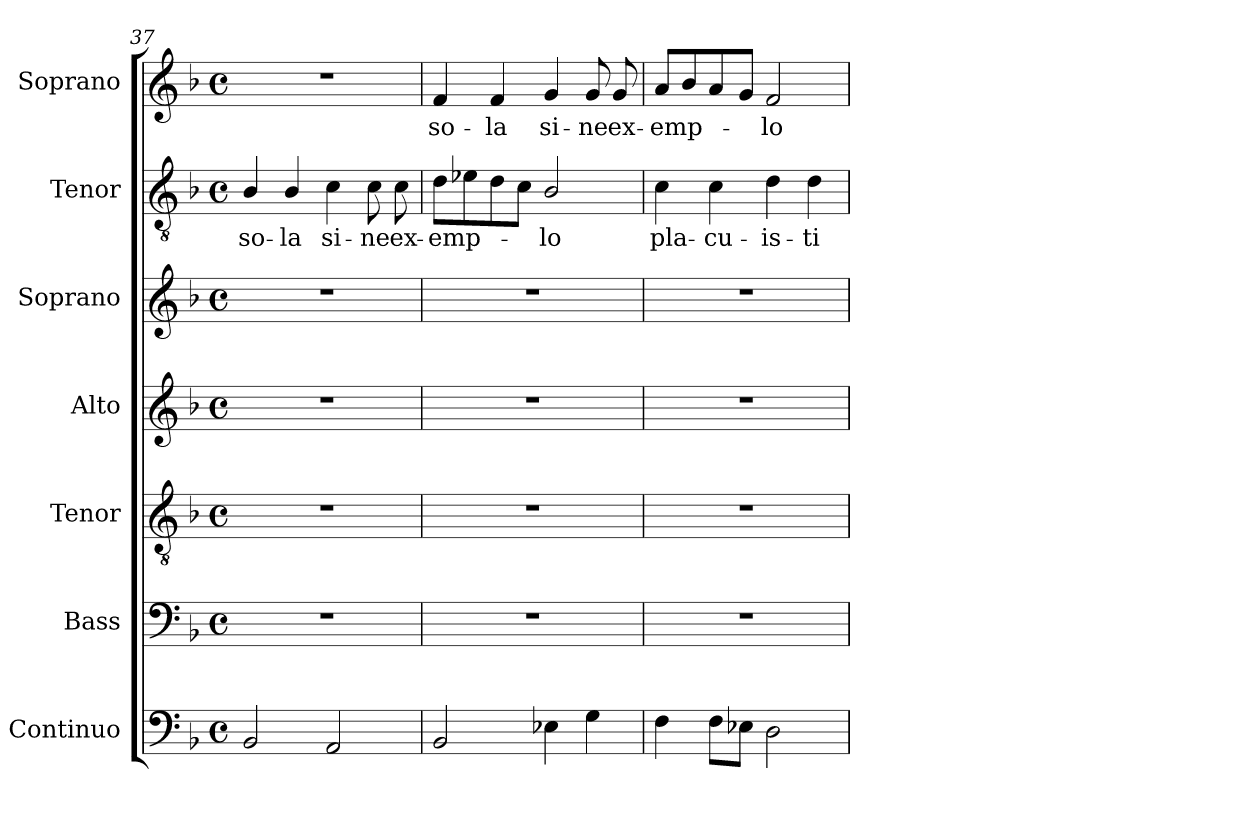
**kern	**kern	**kern	**kern	**kern	**kern	**text	**kern	**text
*part7	*part6	*part5	*part4	*part3	*part2	*part2	*part1	*part1
*staff7	*staff6	*staff5	*staff4	*staff3	*staff2	*staff2	*staff1	*staff1
*I"Continuo	*I"Bass	*I"Tenor	*I"Alto	*I"Soprano	*I"Tenor	*	*I"Soprano	*
*I'Cont.	*I'B.	*I'T.	*I'A.	*I'S.	*I'T.	*	*I'S.	*
!!LO:LB:g=z
*clefF4	*clefF4	*clefGv2	*clefG2	*clefG2	*clefGv2	*	*clefG2	*
*	*	*ITrd7c12	*	*	*ITrd7c12	*	*	*
*k[b-]	*k[b-]	*k[b-]	*k[b-]	*k[b-]	*k[b-]	*	*k[b-]	*
*F:	*F:	*F:	*F:	*F:	*F:	*	*F:	*
*M4/4	*M4/4	*M4/4	*M4/4	*M4/4	*M4/4	*	*M4/4	*
*met(c)	*met(c)	*met(c)	*met(c)	*met(c)	*met(c)	*	*met(c)	*
=37	=37	=37	=37	=37	=37	=37	=37	=37
!	!	!	!	!	!	!LO:LY:b:color=#000000	!	!
2BB-i/	1r	1r	1r	1r	4BB-i/	so-	1r	.
!	!	!	!	!	!	!LO:LY:b:color=#000000	!	!
.	.	.	.	.	4BB-i/	-la	.	.
!	!	!	!	!	!	!LO:LY:b:color=#000000	!	!
2AAi/	.	.	.	.	4Ci\	si-	.	.
!	!	!	!	!	!	!LO:LY:b:color=#000000	!	!
.	.	.	.	.	8Ci\	-ne	.	.
!	!	!	!	!	!	!LO:LY:b:color=#000000	!	!
.	.	.	.	.	8Ci\	ex-	.	.
=38	=38	=38	=38	=38	=38	=38	=38	=38
!	!	!	!	!	!	!LO:LY:b:color=#000000	!	!
!	!	!	!	!	!	!	!	!LO:LY:b:color=#000000
2BB-i/	1r	1r	1r	1r	8Di\L	-emp-	4fi/	so-
.	.	.	.	.	8E-i\	.	.	.
!	!	!	!	!	!	!	!	!LO:LY:b:color=#000000
.	.	.	.	.	8Di\	.	4fi/	-la
.	.	.	.	.	8Ci\J	.	.	.
!	!	!	!	!	!	!LO:LY:b:color=#000000	!	!
!	!	!	!	!	!	!	!	!LO:LY:b:color=#000000
4E-Xi\	.	.	.	.	2BB-i/	-lo	4gi/	si-
!	!	!	!	!	!	!	!	!LO:LY:b:color=#000000
4Gi\	.	.	.	.	.	.	8gi/	-ne
!	!	!	!	!	!	!	!	!LO:LY:b:color=#000000
.	.	.	.	.	.	.	8gi/	ex-
=39	=39	=39	=39	=39	=39	=39	=39	=39
!	!	!	!	!	!	!LO:LY:b:color=#000000	!	!
!	!	!	!	!	!	!	!	!LO:LY:b:color=#000000
4Fi\	1r	1r	1r	1r	4Ci\	pla-	8ai/L	-emp-
.	.	.	.	.	.	.	8b-i/	.
!	!	!	!	!	!	!LO:LY:b:color=#000000	!	!
8Fi\L	.	.	.	.	4Ci\	-cu-	8ai/	.
8E-Xi\J	.	.	.	.	.	.	8gi/J	.
!	!	!	!	!	!	!LO:LY:b:color=#000000	!	!
!	!	!	!	!	!	!	!	!LO:LY:b:color=#000000
2Di\	.	.	.	.	4Di\	-is-	2fi/	-lo
!	!	!	!	!	!	!LO:LY:b:color=#000000	!	!
.	.	.	.	.	4Di\	-ti	.	.
=	=	=	=	=	=	=	=	=
*-	*-	*-	*-	*-	*-	*-	*-	*-
